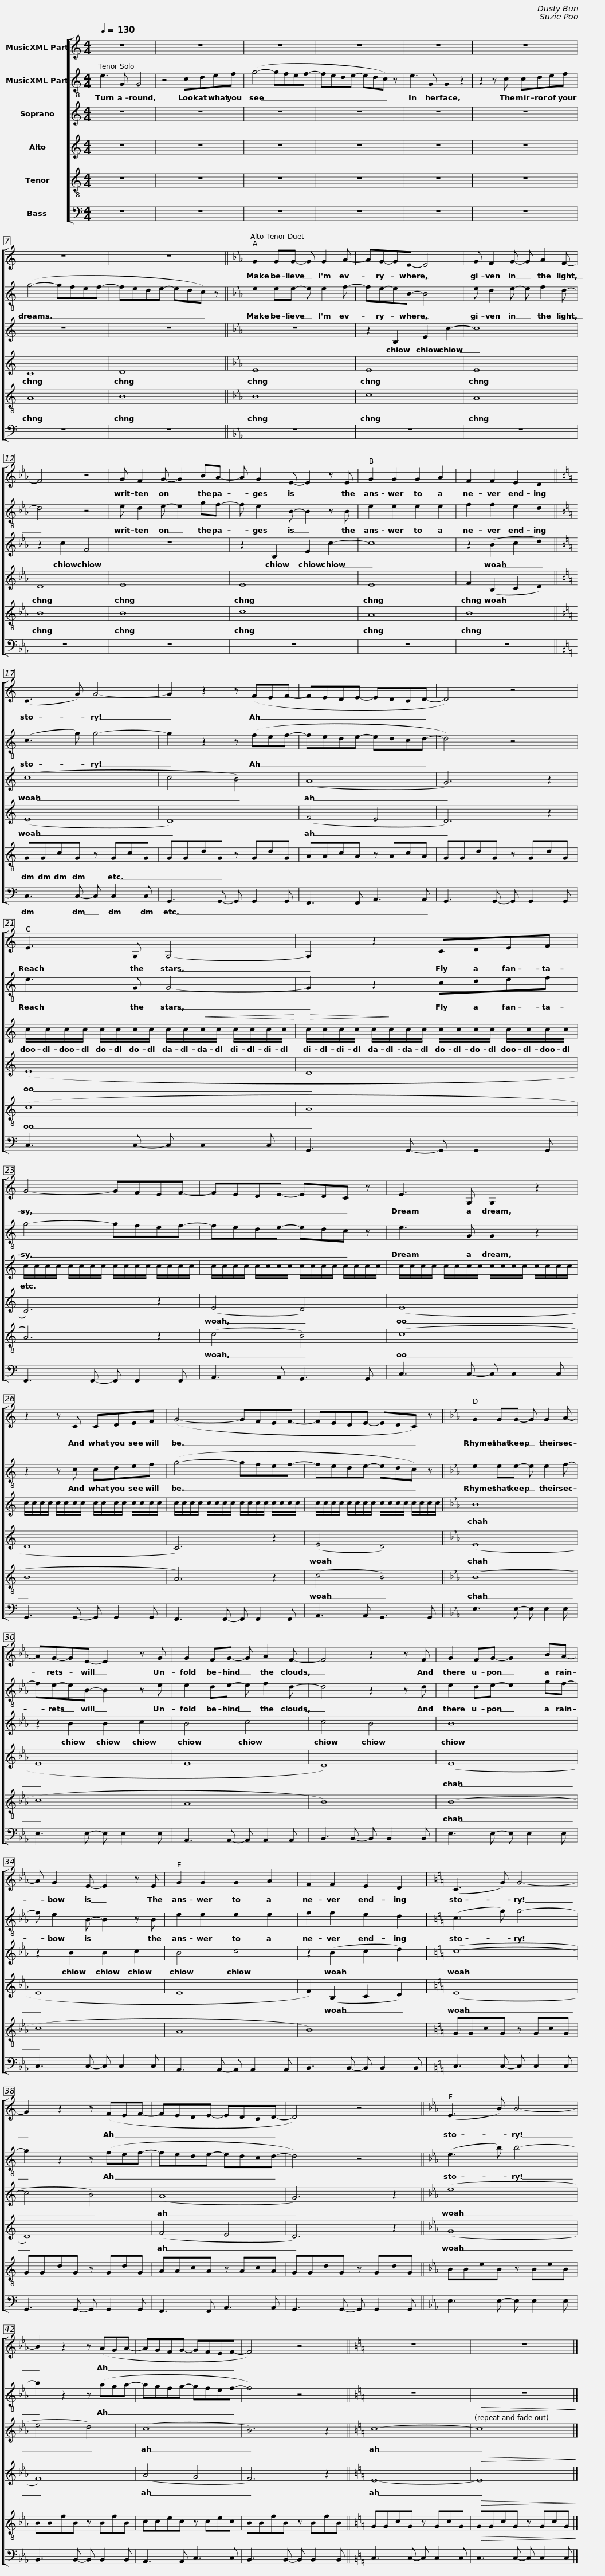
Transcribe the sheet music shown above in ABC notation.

X:1
%%score [ 1 2 3 4 5 6 ]
L:1/8
Q:1/4=130
M:4/4
I:linebreak $
K:C
V:1 treble
V:2 treble-8
V:3 treble
V:4 treble
V:5 treble-8
V:6 bass
V:1
 z8 | z8 | z8 | z8 | z8 | %5
 z8 |$ z8 | z8 ||[K:Eb] G2 GG- G G2 A- | AG-GE- E4 | %10
 G F2 G- G A2 F- |$ F4 z4 | G F2 G- G2 BA- | A G2 E- E2 z E | G2 G2 G2 A2 | %15
 F2 F2 E2 D2 ||$[K:C] (C3 G) G4- | G2 z2 z (FEF- | FEDE- EDCD- | D4) z4 |$ %20
 E3 G, G,4- | G,2 z2 CDEF | G4- GFEF- | FEDE- EDC z |$ E3 G, G,2 z2 | %25
 z2 z C CDEF | (G4- GFEF- | FEDE- EDC) z ||$[K:Eb] G2 GG- G G2 A- | AG-GE- E2 z G | %30
 G2 FG- G A2 F- | F4 z2 z F |$ G2 FG- G2 BA- | A G2 E- E2 z E | G2 G2 G2 A2 | %35
 F2 F2 E2 D2 ||$[K:C] (C3 G) G4- | G2 z2 z (FEF- | FEDE- EDCD- | D4) z4 ||$ %40
[K:Eb] (E3 B) B4- | B2 z2 z (AGA- | AGFG- GFEF- | F4) z4 ||[K:C] z8 | %45
 z8 |] %46
V:2
 e3 G G4 | z4 cdef | (g4- gfef- | fede- edc) z | e3 G G2 z2 | %5
 z2 z c cdef |$ (g4- gfef- | fede- edc) z ||[K:Eb] e2 ee- e e2 f- | fe-eB- B4 | %10
 e d2 e- e f2 d- |$ d4 z4 | e d2 e- e2 gf- | f e2 B- B2 z B | e2 e2 e2 e2 | %15
 f2 f2 e2 d2 ||$[K:C] (c3 g) g4- | g2 z2 z (fef- | fede- edcd- | d4) z4 |$ %20
 e3 G G4- | G2 z2 cdef | g4- gfef- | fede- edc z |$ e3 G G2 z2 | %25
 z2 z c cdef | (g4- gfef- | fede- edc) z ||$[K:Eb] e2 ee- e e2 f- | fe-eB- B2 z e | %30
 e2 de- e f2 d- | d4 z2 z d |$ e2 de- e2 gf- | f e2 B- B2 z B | e2 e2 e2 e2 | %35
 f2 f2 e2 d2 ||$[K:C] (c3 g) g4- | g2 z2 z (fef- | fede- edcd- | d4) z4 ||$ %40
[K:Eb] (e3 b) b4- | b2 z2 z (aga- | agfg- gfef- | f4) z4 ||[K:C] z8 | %45
 z8 |] %46
V:3
 z8 | z8 | z8 | z8 | z8 | %5
 z8 |$ z8 | z8 ||[K:Eb] z8 | z2 B,2 E2 c2- | %10
 c8 |$ z2 c2 F4 | z8 | z2 B,2 E2 c2- | c8 | %15
 z2 (B2 c2 d2) ||$[K:C] (c8 | c4 B4) | (A8 | G6) z2 |$ %20
 c/c/c/c/ c/c/c/c/ c/c/!<(!c/c/ c/c/c/c/!<)! |!>(! c/c/c/c/ c/!>)!c/c/c/ c/c/c/c/ c/c/c/c/ | c/c/c/c/ c/c/c/c/ c/c/c/c/ c/c/c/c/ | c/c/c/c/ c/c/c/c/ c/c/c/c/ c/c/c/c/ |$ c/c/c/c/ c/c/c/c/ c/c/c/c/ c/c/c/c/ | %25
 c/c/c/c/ c/c/c/c/ c/c/c/c/ c/c/c/c/ | c/c/c/c/ c/c/c/c/ c/c/c/c/ c/c/c/c/ | c/c/c/c/ c/c/c/c/ c/c/c/c/ c/c/c/c/ ||$[K:Eb] B8 | z2 B2 B2 c2 | %30
 B4 c4 | c4 B4 |$ B8 | z2 B2 B2 c2 | B4 c4 | %35
 z2 (B2 c2 d2) ||$[K:C] (c8- | c4 B4) | (A8 | G6) z2 ||$ %40
[K:Eb] (e8 | e4 d4) | (c8 | B6) z2 ||[K:C] c8- | %45
!>(! c8!>)! |] %46
V:4
 z8 | z8 | z8 | z8 | z8 | %5
 z8 |$ C8 | D8 ||[K:Eb] E8 | E8 | %10
 E8 |$ D8 | E8 | E8 | E8 | %15
 F2 (B,2 C2 D2) ||$[K:C] (E8 | D8) | (F4 E4 | D6) z2 |$ %20
 (E8 | D8 | C6) z2 | (E4 D4) |$ (E8 | %25
 D8 | C6) z2 | (E4 D4) ||$[K:Eb] (E8 | E8 | %30
 E8 | D8) |$ (E8 | E8 | E8 | %35
 F2) (B,2 C2 D2) ||$[K:C] (E8 | D8) | (F4 E4 | D6) z2 ||$ %40
[K:Eb] (G8 | F8) | (A4 G4 | F6) z2 ||[K:C] E8- | %45
!>(! E8!>)! |] %46
V:5
 z8 | z8 | z8 | z8 | z8 | %5
 z8 |$ A8 | B8 ||[K:Eb] B8 | c8 | %10
 A8 |$ B8 | B8 | c8 | A8 | %15
 B8 ||$[K:C] GGcG z GcG | GGdG z GdG | AAcA z AcA | GGdG z GdG |$ %20
 (c8 | B8 | A6) z2 | (c4 B4) |$ (c8 | %25
 B8 | A6) z2 | (c4 B4) ||$[K:Eb] (B8 | c8 | %30
 A8 | B8) |$ (B8 | c8 | A8 | %35
 B8) ||$[K:C] GGcG z GcG | GGdG z GdG | AAcA z AcA | GGdG z GdG ||$ %40
[K:Eb] BBeB z BeB | BBfB z BfB | ccec z cec | BBfB z BfB ||[K:C] GGcG z GcG | %45
!>(! GGcG z GcG!>)! |] %46
V:6
 z8 | z8 | z8 | z8 | z8 | %5
 z8 |$ z8 | z8 ||[K:Eb] z8 | z8 | %10
 z8 |$ z8 | z8 | z8 | z8 | %15
 z8 ||$[K:C] C,3 C,- C, C,2 C, | G,,3 G,,- G,, G,,2 G,, | F,,3 F,, A,,3 A,, | G,,3 G,,- G,, G,,2 G,, |$ %20
 C,3 C,- C, C,2 C, | G,,3 G,,- G,, G,,2 G,, | F,,3 F,,- F,, F,,2 F,, | A,,3 A,, G,,3 G,, |$ C,3 C,- C, C,2 C, | %25
 G,,3 G,,- G,, G,,2 G,, | F,,3 F,,- F,, F,,2 F,, | A,,3 A,, G,,3 G,, ||$[K:Eb] E,3 E,- E, E,2 E, | E,3 E,- E, E,2 E, | %30
 A,,3 A,,- A,, A,,2 A,, | B,,3 B,,- B,, B,,2 B,, |$ E,3 E,- E, E,2 E, | C,3 C,- C, C,2 C, | A,,3 A,,- A,, A,,2 A,, | %35
 B,,3 B,,- B,, B,,2 B,, ||$[K:C] C,3 C,- C, C,2 C, | G,,3 G,,- G,, G,,2 G,, | F,,3 F,, A,,3 A,, | G,,3 G,,- G,, G,,2 G,, ||$ %40
[K:Eb] E,3 E,- E, E,2 E, | B,,3 B,,- B,, B,,2 B,, | A,,3 A,, C,3 C, | B,,3 B,,- B,, B,,2 B,, ||[K:C] C,3 C,- C, C,2 C, | %45
!>(! C,3 C,- C, C,2 C,!>)! |] %46
